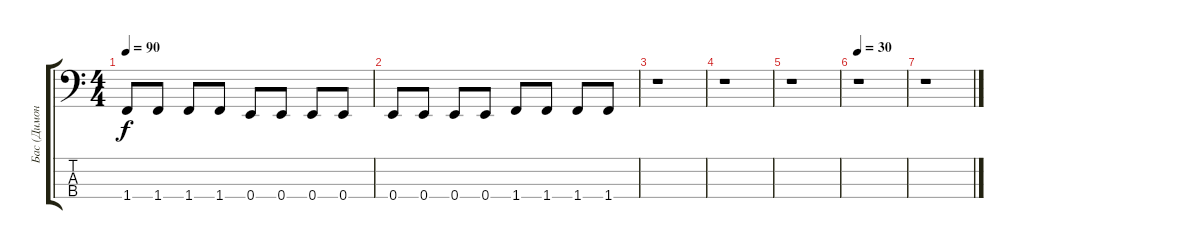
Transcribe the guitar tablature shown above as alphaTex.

\track ("Бас (Димон)" "Бас (Димон") {instrument electricbassfinger}
\staff {score tabs}
\tuning (G2 D2 A1 E1) {hide}
\ts (4 4)
\tempo 90
\clef f4
\ks c
1.4.8{dy f} 1.4.8 1.4.8 1.4.8 0.4.8 0.4.8 0.4.8 0.4.8 |
0.4.8 0.4.8 0.4.8 0.4.8 1.4.8 1.4.8 1.4.8 1.4.8 |
r.1 |
r.1 |
r.1 |
\tempo 30
r.1 |
r.1
